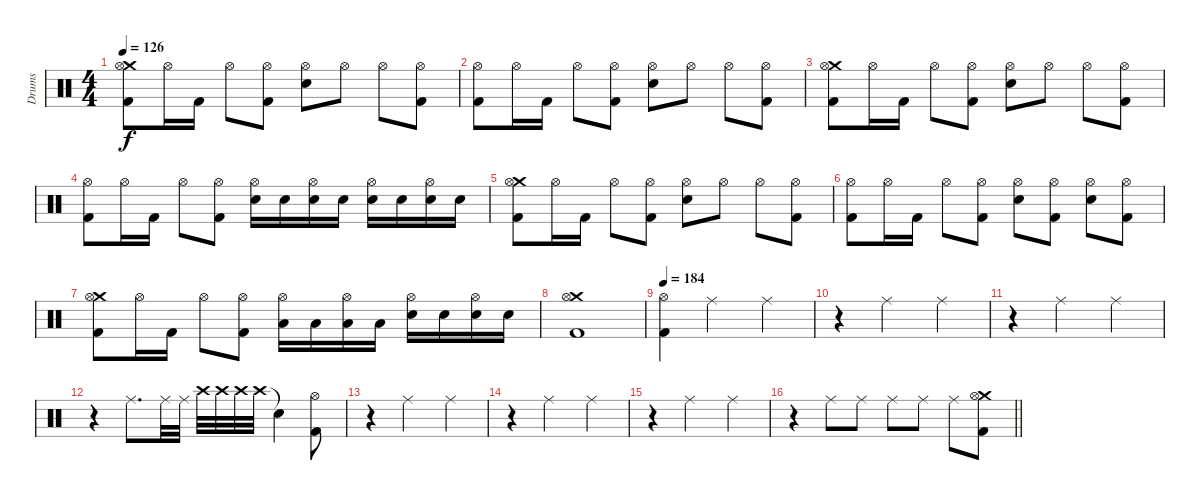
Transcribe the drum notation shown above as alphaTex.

\track ("Drums" "Drums") {instrument percussion}
\staff {score}
\articulation defaults
\ts (4 4)
\tempo 126
\clef neutral
\ks c
("Crash medium (hit)" "Hi-Hat (open)" "Kick (hit) 2").8{dy f} "Hi-Hat (open)".16 "Kick (hit) 2".16 "Hi-Hat (open)".8 ("Hi-Hat (open)" "Kick (hit) 2").8 ("Hi-Hat (open)" "Electric Snare (hit)").8 "Hi-Hat (open)".8 "Hi-Hat (open)".8 ("Hi-Hat (open)" "Kick (hit) 2").8 |
("Hi-Hat (open)" "Kick (hit) 2").8 "Hi-Hat (open)".16 "Kick (hit) 2".16 "Hi-Hat (open)".8 ("Hi-Hat (open)" "Kick (hit) 2").8 ("Hi-Hat (open)" "Electric Snare (hit)").8 "Hi-Hat (open)".8 "Hi-Hat (open)".8 ("Hi-Hat (open)" "Kick (hit) 2").8 |
("Crash medium (hit)" "Hi-Hat (open)" "Kick (hit) 2").8 "Hi-Hat (open)".16 "Kick (hit) 2".16 "Hi-Hat (open)".8 ("Hi-Hat (open)" "Kick (hit) 2").8 ("Hi-Hat (open)" "Electric Snare (hit)").8 "Hi-Hat (open)".8 "Hi-Hat (open)".8 ("Hi-Hat (open)" "Kick (hit) 2").8 |
("Hi-Hat (open)" "Kick (hit) 2").8 "Hi-Hat (open)".16 "Kick (hit) 2".16 "Hi-Hat (open)".8 ("Hi-Hat (open)" "Kick (hit) 2").8 ("Hi-Hat (open)" "Electric Snare (hit)").16 "Electric Snare (hit)".16 ("Hi-Hat (open)" "Electric Snare (hit)").16 "Electric Snare (hit)".16 ("Hi-Hat (open)" "Electric Snare (hit)").16 "Electric Snare (hit)".16 ("Hi-Hat (open)" "Electric Snare (hit)").16 "Electric Snare (hit)".16 |
("Crash medium (hit)" "Hi-Hat (open)" "Kick (hit) 2").8 "Hi-Hat (open)".16 "Kick (hit) 2".16 "Hi-Hat (open)".8 ("Hi-Hat (open)" "Kick (hit) 2").8 ("Hi-Hat (open)" "Electric Snare (hit)").8 "Hi-Hat (open)".8 "Hi-Hat (open)".8 ("Hi-Hat (open)" "Kick (hit) 2").8 |
("Hi-Hat (open)" "Kick (hit) 2").8 "Hi-Hat (open)".16 "Kick (hit) 2".16 "Hi-Hat (open)".8 ("Hi-Hat (open)" "Kick (hit) 2").8 ("Hi-Hat (open)" "Electric Snare (hit)").8 ("Hi-Hat (open)" "Kick (hit) 2").8 ("Hi-Hat (open)" "Electric Snare (hit)").8 ("Hi-Hat (open)" "Kick (hit) 2").8 |
("Crash medium (hit)" "Hi-Hat (open)" "Kick (hit) 2").8 "Hi-Hat (open)".16 "Kick (hit) 2".16 "Hi-Hat (open)".8 ("Hi-Hat (open)" "Kick (hit) 2").8 ("Hi-Hat (open)" "Low Floor Tom (hit)").16 "Low Floor Tom (hit)".16 ("Hi-Hat (open)" "Low Floor Tom (hit)").16 "Low Floor Tom (hit)".16 ("Hi-Hat (open)" "Electric Snare (hit)").16 "Electric Snare (hit)".16 ("Hi-Hat (open)" "Electric Snare (hit)").16 "Electric Snare (hit)".16 |
("Crash medium (hit)" "Hi-Hat (open)" "Kick (hit) 2").1 |
\tempo 184
("Hi-Hat (open)" "Kick (hit) 2").4 "Ride (middle)".2 "Ride (middle)".4 |
r.4 "Ride (middle)".2 "Ride (middle)".4 |
r.4 "Ride (middle)".2 "Ride (middle)".4 |
r.4 "Ride (middle)".8{d} "Ride (middle)".32 "Ride (middle)".32 "Crash high (hit)".32 "Crash high (hit)".32 "Crash high (hit)".32 "Crash high (hit)".32 "Snare (hit)"{t}.4 ("Hi-Hat (open)" "Kick (hit) 2").8 |
r.4 "Ride (middle)".2 "Ride (middle)".4 |
r.4 "Ride (middle)".2 "Ride (middle)".4 |
r.4 "Ride (middle)".2 "Ride (middle)".4 |
\barLineRight lightlight
r.4 "Ride (middle)".8 "Ride (middle)".8 "Ride (middle)".8 "Ride (middle)".8 "Ride (middle)".8 ("Crash medium (hit)" "Hi-Hat (open)" "Kick (hit) 2").8
